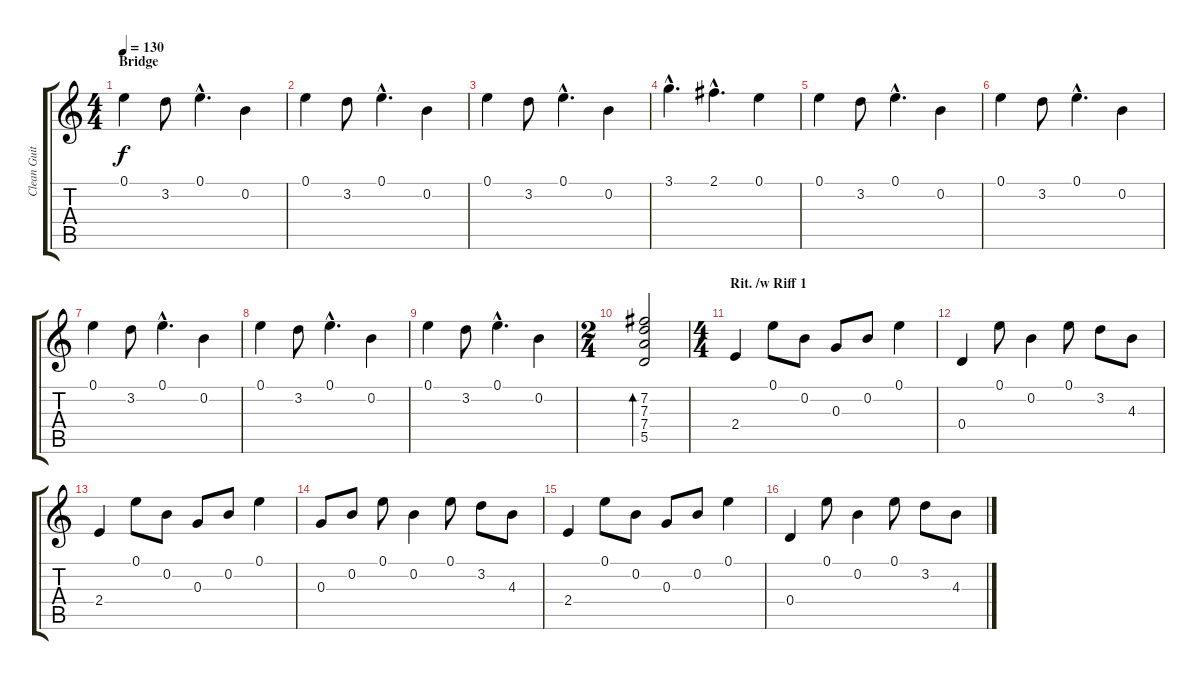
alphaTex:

\track ("Clean Guitar" "Clean Guit") {instrument electricguitarclean}
\staff {score tabs}
\tuning (E4 B3 G3 D3 A2 E2) {hide}
\ts (4 4)
\section ("" "Bridge")
\tempo 130
\clef g2
\ks c
0.1.4{dy f} 3.2.8 0.1{hac}.4{d} 0.2.4 |
0.1.4 3.2.8 0.1{hac}.4{d} 0.2.4 |
0.1.4 3.2.8 0.1{hac}.4{d} 0.2.4 |
3.1{hac}.4{d} 2.1{hac}.4{d} 0.1.4 |
0.1.4 3.2.8 0.1{hac}.4{d} 0.2.4 |
0.1.4 3.2.8 0.1{hac}.4{d} 0.2.4 |
0.1.4 3.2.8 0.1{hac}.4{d} 0.2.4 |
0.1.4 3.2.8 0.1{hac}.4{d} 0.2.4 |
0.1.4 3.2.8 0.1{hac}.4{d} 0.2.4 |
\ts (2 4)
(7.2 7.3 7.4 5.5).2{bd 480} |
\ts (4 4)
\section ("" "Rit. /w Riff 1")
2.4.4 0.1.8 0.2.8 0.3.8 0.2.8 0.1.4 |
0.4.4 0.1.8 0.2.4 0.1.8 3.2.8 4.3.8 |
2.4.4 0.1.8 0.2.8 0.3.8 0.2.8 0.1.4 |
0.3.8 0.2.8 0.1.8 0.2.4 0.1.8 3.2.8 4.3.8 |
2.4.4 0.1.8 0.2.8 0.3.8 0.2.8 0.1.4 |
0.4.4 0.1.8 0.2.4 0.1.8 3.2.8 4.3.8
